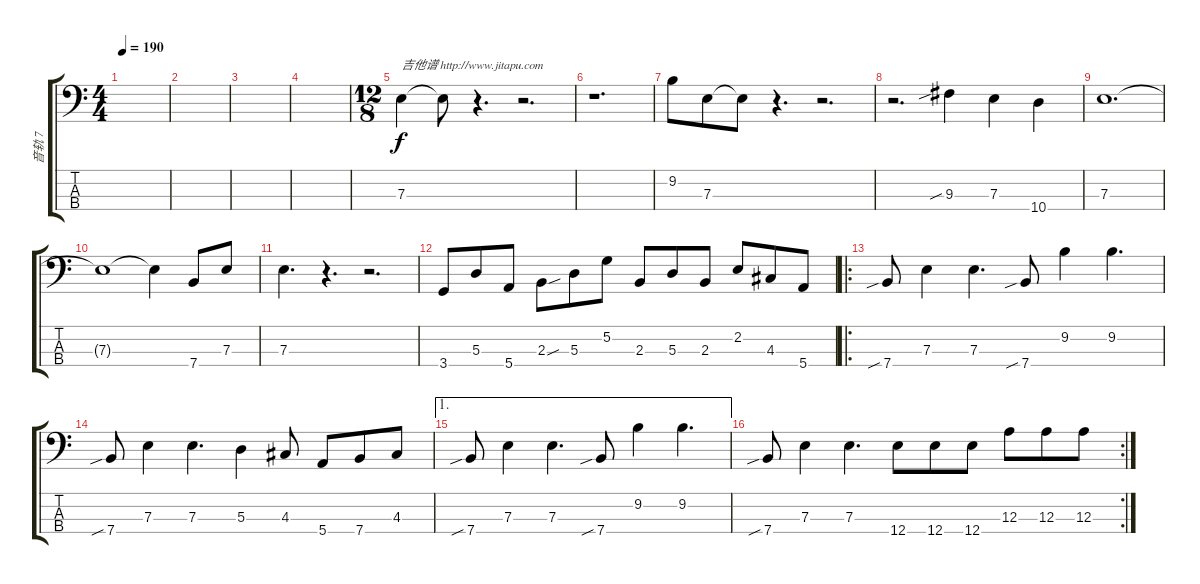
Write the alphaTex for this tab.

\track ("音轨 7" "音轨 7") {instrument electricbassfinger}
\staff {score tabs}
\tuning (G2 D2 A1 E1) {hide}
\ts (4 4)
\tempo 190
\clef f4
\ks c
|
|
|
|
\ts (12 8)
7.3.4{txt "吉他谱 http://www.jitapu.com"} 7.3{t}.8 r.4{d} r.2{d} |
r.1{d} |
9.2.8 7.3.8 7.3{t}.8 r.4{d} r.2{d} |
r.2{d} 9.3{sib}.4 7.3.4 10.4.4 |
7.3.1{d} |
7.3{t}.1 7.3{t}.4 7.4.8 7.3.8 |
7.3.4{d} r.4{d} r.2{d} |
3.4.8 5.3.8 5.4.8 2.3{sou}.8 5.3.8 5.2.8 2.3.8 5.3.8 2.3.8 2.2.8 4.3.8 5.4.8 |
\ro
7.4{sib}.8 7.3.4 7.3.4{d} 7.4{sib}.8 9.2.4 9.2.4{d} |
7.4{sib}.8 7.3.4 7.3.4{d} 5.3.4 4.3.8 5.4.8 7.4.8 4.3.8 |
\ae 1
7.4{sib}.8 7.3.4 7.3.4{d} 7.4{sib}.8 9.2.4 9.2.4{d} |
\rc 2
7.4{sib}.8 7.3.4 7.3.4{d} 12.4.8 12.4.8 12.4.8 12.3.8 12.3.8 12.3.8
